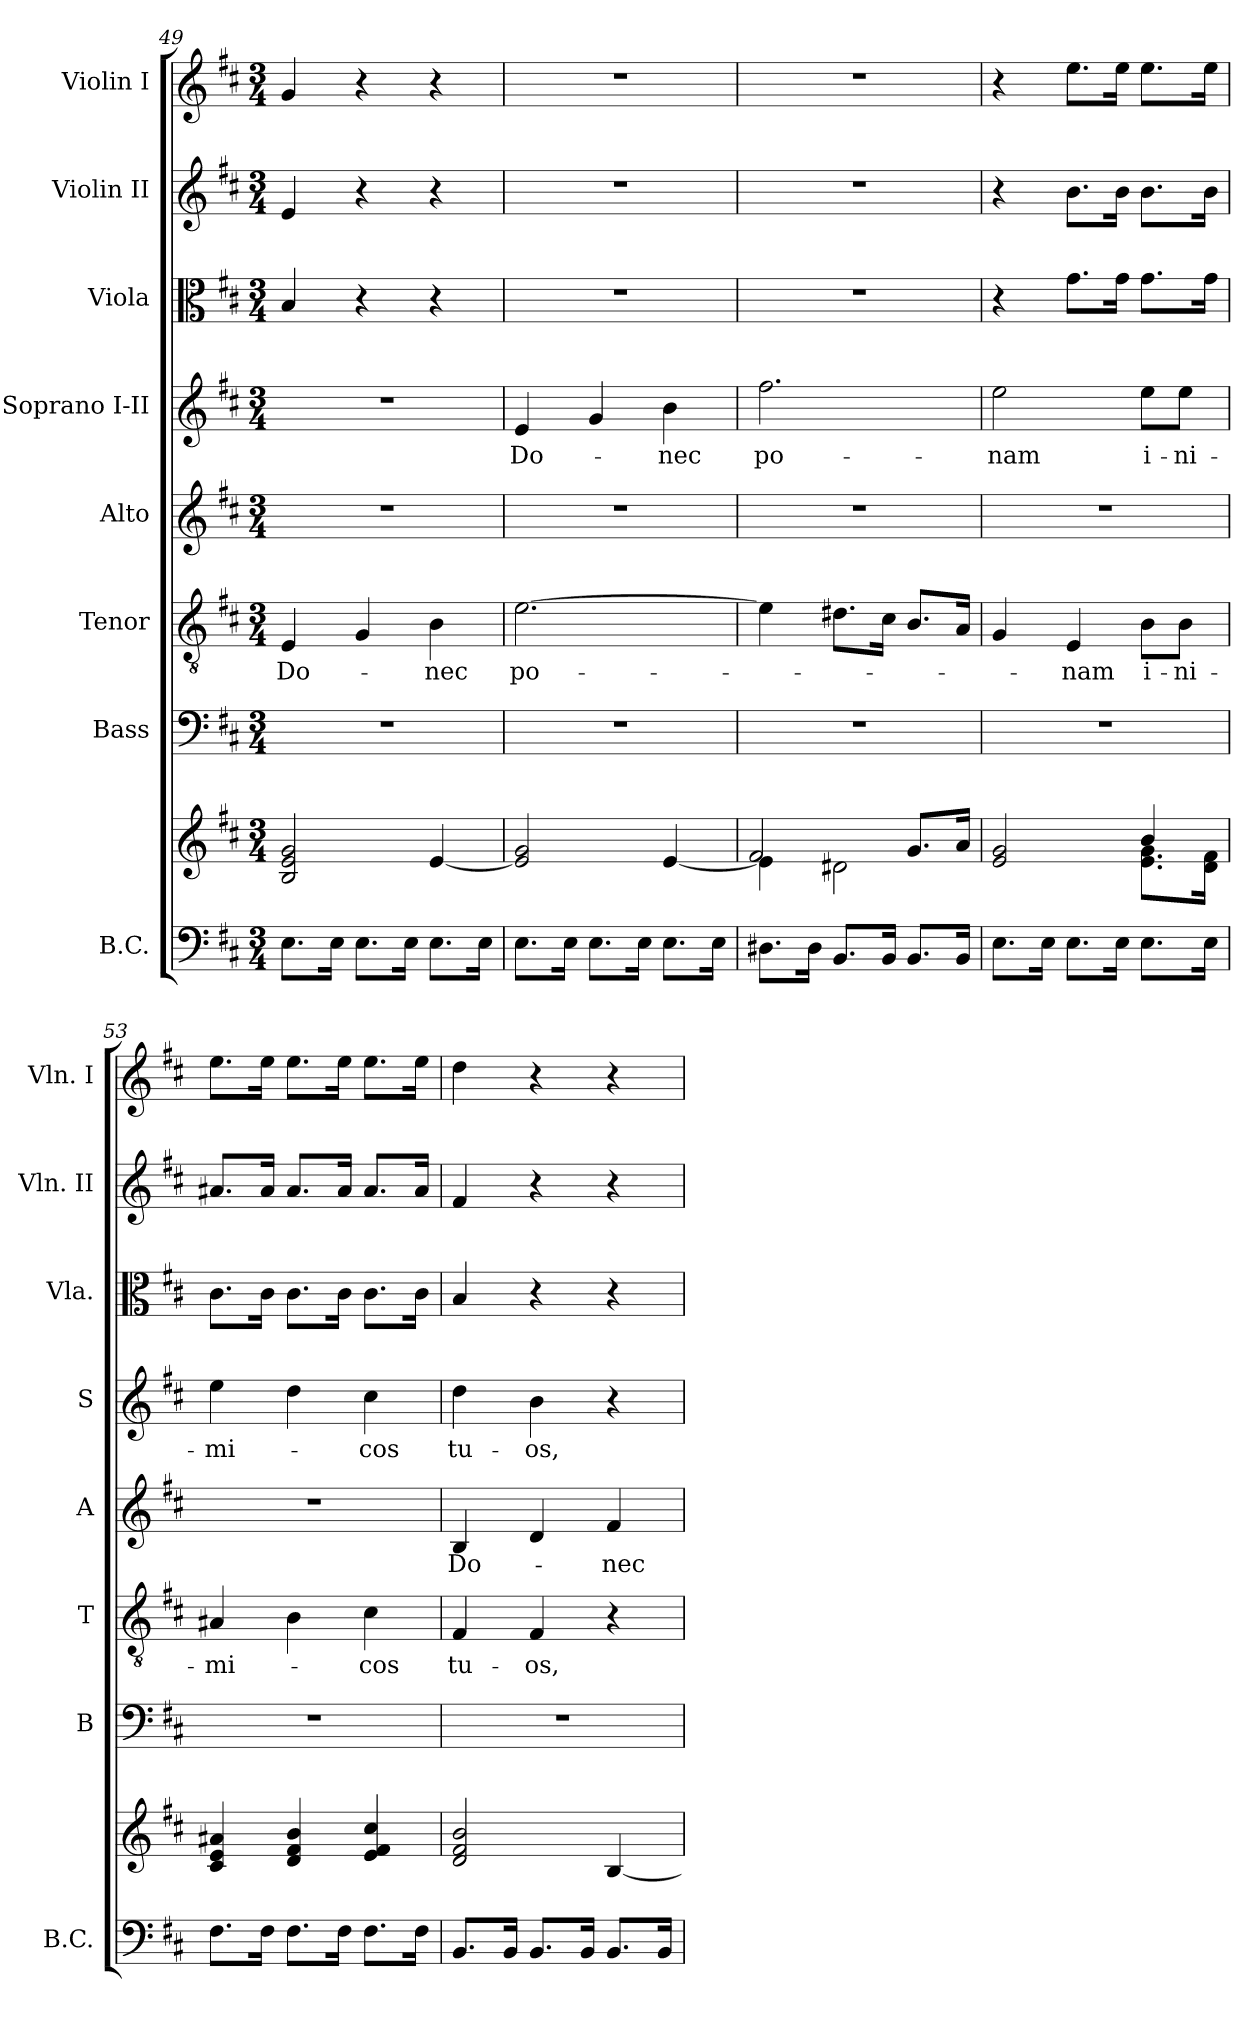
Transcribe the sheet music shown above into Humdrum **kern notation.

**kern	**kern	**kern	**kern	**text	**kern	**text	**kern	**text	**kern	**kern	**kern
*part8	*part8	*part7	*part6	*part6	*part5	*part5	*part4	*part4	*part3	*part2	*part1
*staff9	*staff8	*staff7	*staff6	*staff6	*staff5	*staff5	*staff4	*staff4	*staff3	*staff2	*staff1
*I"B.C.	*	*I"Bass	*I"Tenor	*	*I"Alto	*	*I"Soprano I-II	*	*I"Viola	*I"Violin II	*I"Violin I
*I'B.C.	*	*I'B	*I'T	*	*I'A	*	*I'S	*	*I'Vla.	*I'Vln. II	*I'Vln. I
*clefF4	*clefG2	*clefF4	*clefGv2	*	*clefG2	*	*clefG2	*	*clefC3	*clefG2	*clefG2
*k[f#c#]	*k[f#c#]	*k[f#c#]	*k[f#c#]	*	*k[f#c#]	*	*k[f#c#]	*	*k[f#c#]	*k[f#c#]	*k[f#c#]
*b:	*b:	*b:	*b:	*	*b:	*	*b:	*	*b:	*b:	*b:
*M3/4	*M3/4	*M3/4	*M3/4	*	*M3/4	*	*M3/4	*	*M3/4	*M3/4	*M3/4
=49	=49	=49	=49	=49	=49	=49	=49	=49	=49	=49	=49
!	!	!	!	!LO:LY:b	!	!	!	!	!	!	!
8.E\L	2B/ 2e/ 2g/	2.r	4E/	Do-	2.r	.	2.r	.	4B/	4e/	4g/
16E\Jk	.	.	.	.	.	.	.	.	.	.	.
8.E\L	.	.	4G/	.	.	.	.	.	4r	4r	4r
16E\Jk	.	.	.	.	.	.	.	.	.	.	.
!	!	!	!	!LO:LY:b	!	!	!	!	!	!	!
8.E\L	[4e/	.	4B\	-nec	.	.	.	.	4r	4r	4r
16E\Jk	.	.	.	.	.	.	.	.	.	.	.
=50	=50	=50	=50	=50	=50	=50	=50	=50	=50	=50	=50
!	!	!	!	!LO:LY:b	!	!	!	!LO:LY:b	!	!	!
8.E\L	2e/] 2g/	2.r	[2.e\	po-	2.r	.	4e/	Do-	2.r	2.r	2.r
16E\Jk	.	.	.	.	.	.	.	.	.	.	.
8.E\L	.	.	.	.	.	.	4g/	.	.	.	.
16E\Jk	.	.	.	.	.	.	.	.	.	.	.
!	!	!	!	!	!	!	!	!LO:LY:b	!	!	!
8.E\L	[4e/	.	.	.	.	.	4b\	-nec	.	.	.
16E\Jk	.	.	.	.	.	.	.	.	.	.	.
=51	=51	=51	=51	=51	=51	=51	=51	=51	=51	=51	=51
*	*^	*	*	*	*	*	*	*	*	*	*
!	!	!	!	!	!	!	!	!	!LO:LY:b	!	!	!
8.D#X\L	4e\]	2f#/	2.r	4e\]	.	2.r	.	2.ff#\	po-	2.r	2.r	2.r
16D#\Jk	.	.	.	.	.	.	.	.	.	.	.	.
8.BB/L	2d#X\	.	.	8.d#X\L	.	.	.	.	.	.	.	.
16BB/Jk	.	.	.	16c#\Jk	.	.	.	.	.	.	.	.
8.BB/L	.	8.g/L	.	8.B/L	.	.	.	.	.	.	.	.
16BB/Jk	.	16a/Jk	.	16A/Jk	.	.	.	.	.	.	.	.
=52	=52	=52	=52	=52	=52	=52	=52	=52	=52	=52	=52	=52
!	!	!	!	!	!	!	!	!	!LO:LY:b	!	!	!
8.E\L	2e/ 2g/	2ryy	2.r	4G/	.	2.r	.	2ee\	-nam	4r	4r	4r
16E\Jk	.	.	.	.	.	.	.	.	.	.	.	.
!	!	!	!	!	!LO:LY:b	!	!	!	!	!	!	!
8.E\L	.	.	.	4E/	-nam	.	.	.	.	8.g\L	8.b\L	8.ee\L
16E\Jk	.	.	.	.	.	.	.	.	.	16g\Jk	16b\Jk	16ee\Jk
!	!	!	!	!	!LO:LY:b	!	!	!	!LO:LY:b	!	!	!
8.E\L	4b/	8.e\ 8.g\L	.	8B\L	i-	.	.	8ee\L	i-	8.g\L	8.b\L	8.ee\L
!	!	!	!	!	!LO:LY:b	!	!	!	!LO:LY:b	!	!	!
.	.	.	.	8B\J	-ni-	.	.	8ee\J	-ni-	.	.	.
16E\Jk	.	16d\ 16f#\Jk	.	.	.	.	.	.	.	16g\Jk	16b\Jk	16ee\Jk
!!LO:PB:g=z
=53	=53	=53	=53	=53	=53	=53	=53	=53	=53	=53	=53	=53
!	!	!	!	!	!LO:LY:b	!	!	!	!LO:LY:b	!	!	!
*	*v	*v	*	*	*	*	*	*	*	*	*	*
8.F#\L	4c#/ 4e/ 4a#X/	2.r	4A#X/	-mi-	2.r	.	4ee\	-mi-	8.c#\L	8.a#X/L	8.ee\L
16F#\Jk	.	.	.	.	.	.	.	.	16c#\Jk	16a#/Jk	16ee\Jk
8.F#\L	4d/ 4f#/ 4b/	.	4B\	.	.	.	4dd\	.	8.c#\L	8.a#/L	8.ee\L
16F#\Jk	.	.	.	.	.	.	.	.	16c#\Jk	16a#/Jk	16ee\Jk
!	!	!	!	!LO:LY:b	!	!	!	!LO:LY:b	!	!	!
8.F#\L	4e/ 4f#/ 4cc#/	.	4c#\	-cos	.	.	4cc#\	-cos	8.c#\L	8.a#/L	8.ee\L
16F#\Jk	.	.	.	.	.	.	.	.	16c#\Jk	16a#/Jk	16ee\Jk
=54	=54	=54	=54	=54	=54	=54	=54	=54	=54	=54	=54
!	!	!	!	!LO:LY:b	!	!LO:LY:b	!	!LO:LY:b	!	!	!
8.BB/L	2d/ 2f#/ 2b/	2.r	4F#/	tu-	4B/	Do-	4dd\	tu-	4B/	4f#/	4dd\
16BB/Jk	.	.	.	.	.	.	.	.	.	.	.
!	!	!	!	!LO:LY:b	!	!	!	!LO:LY:b	!	!	!
8.BB/L	.	.	4F#/	-os,	4d/	.	4b\	-os,	4r	4r	4r
16BB/Jk	.	.	.	.	.	.	.	.	.	.	.
!	!	!	!	!	!	!LO:LY:b	!	!	!	!	!
8.BB/L	[4B/	.	4r	.	4f#/	-nec	4r	.	4r	4r	4r
16BB/Jk	.	.	.	.	.	.	.	.	.	.	.
=	=	=	=	=	=	=	=	=	=	=	=
*-	*-	*-	*-	*-	*-	*-	*-	*-	*-	*-	*-
